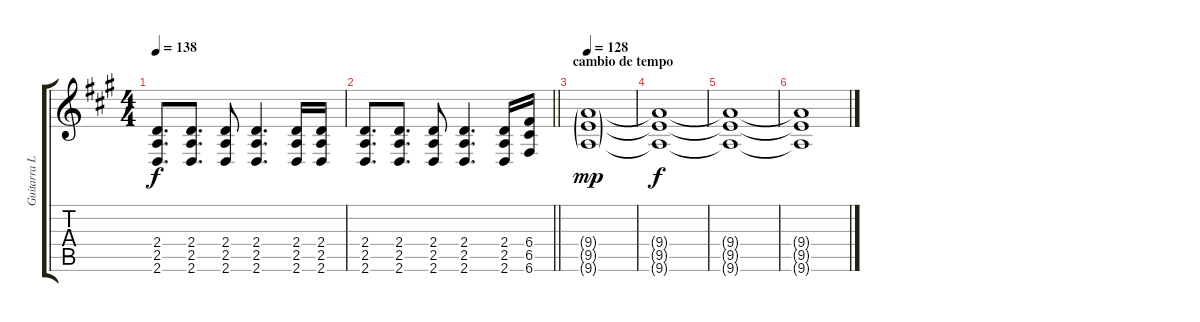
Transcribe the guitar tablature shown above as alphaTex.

\track ("Guitarra Líder" "Guitarra L") {instrument distortionguitar}
\staff {score tabs}
\tuning (D4 A3 F3 C3 G2 C2) {hide}
\ts (4 4)
\tempo 138
\clef g2
\ks a
(2.4 2.5 2.6).8{d dy f} (2.4 2.5 2.6).8{d} (2.4 2.5 2.6).8 (2.4 2.5 2.6).4{d} (2.4 2.5 2.6).16 (2.4 2.5 2.6).16 |
\barLineRight lightlight
(2.4 2.5 2.6).8{d} (2.4 2.5 2.6).8{d} (2.4 2.5 2.6).8 (2.4 2.5 2.6).4{d} (2.4 2.5 2.6).16 (6.4 6.5 6.6).16 |
\section ("" "cambio de tempo")
\tempo 128
(9.4{g} 9.5{g} 9.6{g}).1{dy mp} |
(9.4{t} 9.5{t} 9.6{t}).1{dy f} |
(9.4{t} 9.5{t} 9.6{t}).1 |
(9.4{t} 9.5{t} 9.6{t}).1
